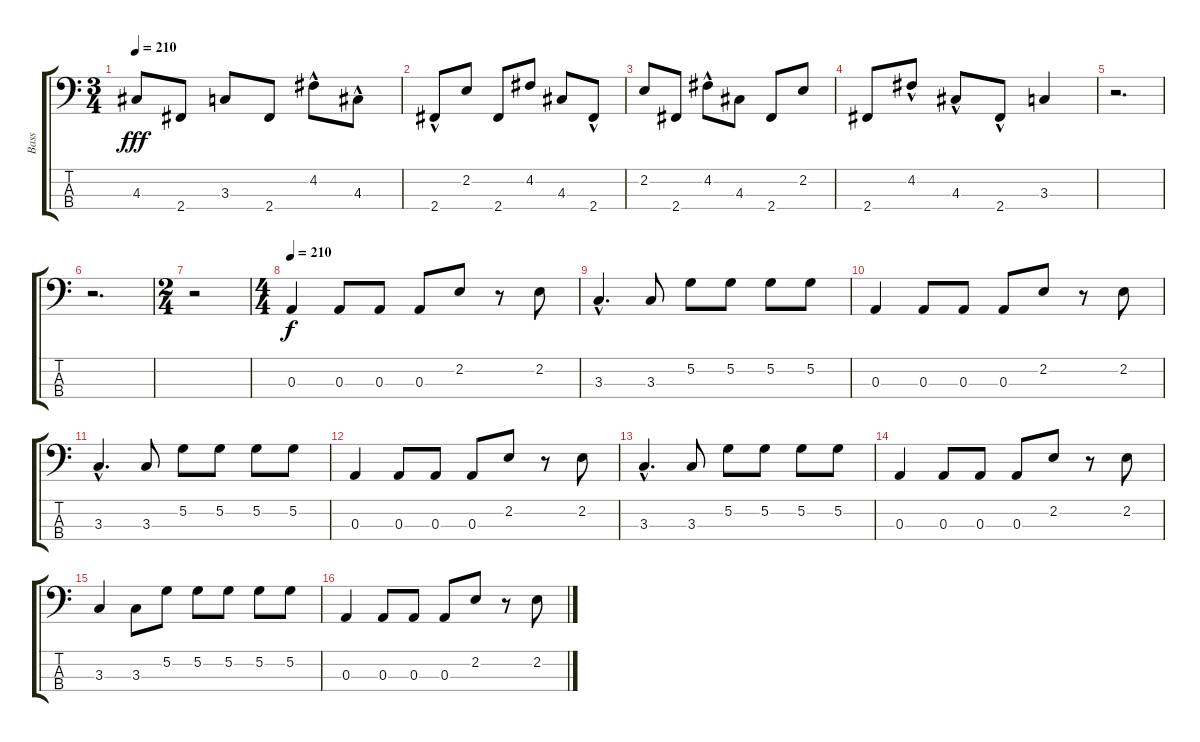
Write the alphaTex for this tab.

\track ("Bass" "Bass") {instrument electricbasspick}
\staff {score tabs}
\tuning (G2 D2 A1 E1) {hide}
\ts (3 4)
\tempo 210
\clef f4
\ks c
4.3.8{dy fff} 2.4.8 3.3.8 2.4.8 4.2{hac}.8 4.3{hac}.8 |
2.4{hac}.8 2.2.8 2.4.8 4.2.8 4.3.8 2.4{hac}.8 |
2.2.8 2.4.8 4.2{hac}.8 4.3.8 2.4.8 2.2.8 |
2.4.8 4.2{hac}.8 4.3{hac}.8 2.4{hac}.8 3.3.4 |
r.2{d} |
r.2{d} |
\ts (2 4)
r.2 |
\ts (4 4)
\tempo 210
0.3.4{dy f} 0.3.8 0.3.8 0.3.8 2.2.8 r.8 2.2.8 |
3.3{hac}.4{d} 3.3.8 5.2.8 5.2.8 5.2.8 5.2.8 |
0.3.4 0.3.8 0.3.8 0.3.8 2.2.8 r.8 2.2.8 |
3.3{hac}.4{d} 3.3.8 5.2.8 5.2.8 5.2.8 5.2.8 |
0.3.4 0.3.8 0.3.8 0.3.8 2.2.8 r.8 2.2.8 |
3.3{hac}.4{d} 3.3.8 5.2.8 5.2.8 5.2.8 5.2.8 |
0.3.4 0.3.8 0.3.8 0.3.8 2.2.8 r.8 2.2.8 |
3.3.4 3.3.8 5.2.8 5.2.8 5.2.8 5.2.8 5.2.8 |
0.3.4 0.3.8 0.3.8 0.3.8 2.2.8 r.8 2.2.8
